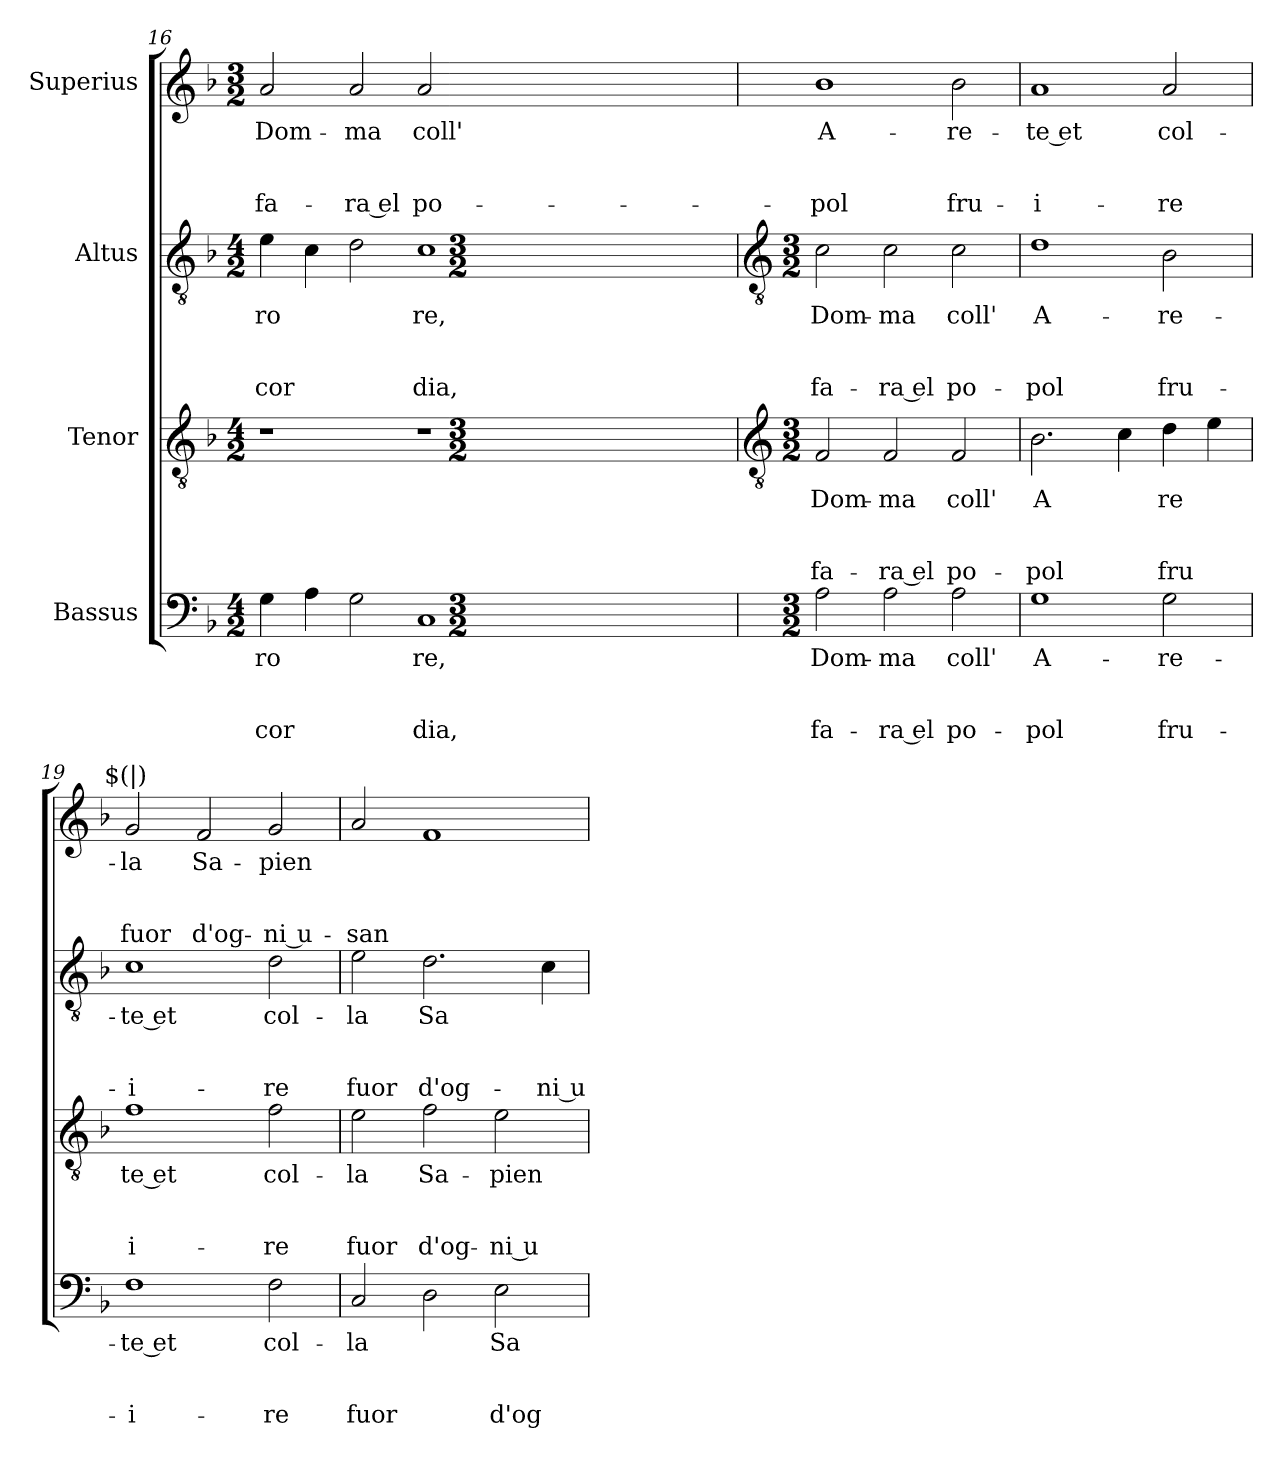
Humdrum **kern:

**kern	**text	**text	**text	**text	**kern	**text	**text	**text	**text	**kern	**text	**text	**text	**text	**kern	**text	**text	**text	**text
*part4	*part4	*part4	*part4	*part4	*part3	*part3	*part3	*part3	*part3	*part2	*part2	*part2	*part2	*part2	*part1	*part1	*part1	*part1	*part1
*staff4	*staff4	*staff4	*staff4	*staff4	*staff3	*staff3	*staff3	*staff3	*staff3	*staff2	*staff2	*staff2	*staff2	*staff2	*staff1	*staff1	*staff1	*staff1	*staff1
*I"Bassus	*	*	*	*	*I"Tenor	*	*	*	*	*I"Altus	*	*	*	*	*I"Superius	*	*	*	*
!!LO:LB:g=z
*clefF4	*	*	*	*	*clefGv2	*	*	*	*	*clefGv2	*	*	*	*	*clefG2	*	*	*	*
*k[b-]	*	*	*	*	*k[b-]	*	*	*	*	*k[b-]	*	*	*	*	*k[b-]	*	*	*	*
*F:	*	*	*	*	*F:	*	*	*	*	*F:	*	*	*	*	*F:	*	*	*	*
*M4/2	*	*	*	*	*M4/2	*	*	*	*	*M4/2	*	*	*	*	*M3/2	*	*	*	*
=16	=16	=16	=16	=16	=16	=16	=16	=16	=16	=16	=16	=16	=16	=16	=16	=16	=16	=16	=16
!	!LO:LY:b	!	!	!LO:LY:b	!	!	!	!	!	!	!LO:LY:b	!	!	!LO:LY:b	!	!LO:LY:b	!	!	!LO:LY:b
4G	ro	.	.	cor	1r	.	.	.	.	4e	ro	.	.	cor	2a	Dom-	.	.	-fa-
!	!LO:LY:b	!	!	!LO:LY:b	!	!	!	!	!	!	!LO:LY:b	!	!	!LO:LY:b	!	!	!	!	!
4A	-	.	.	-	.	.	.	.	.	4c	-	.	.	-	.	.	.	.	.
!	!	!	!	!	!	!	!	!	!	!	!	!	!	!	!	!LO:LY:b	!	!	!LO:LY:b
2G	.	.	.	.	.	.	.	.	.	2d	.	.	.	.	2a	-ma	.	.	ra el
!	!LO:LY:b	!	!	!LO:LY:b	!	!	!	!	!	!	!LO:LY:b	!	!	!LO:LY:b	!	!LO:LY:b	!	!	!LO:LY:b
1C	re,	.	.	dia,	1r	.	.	.	.	1c	re,	.	.	dia,	2a	coll'	.	.	po-
.	.	.	.	.	.	.	.	.	.	.	.	.	.	.	2ryy	.	.	.	.
*M3/2	*	*	*	*	*M3/2	*	*	*	*	*M3/2	*	*	*	*	*	*	*	*	*
!!LO:LB:g=z
=17	=17	=17	=17	=17	=17	=17	=17	=17	=17	=17	=17	=17	=17	=17	=17	=17	=17	=17	=17
*	*	*	*	*	*clefGv2	*	*	*	*	*clefGv2	*	*	*	*	*	*	*	*	*
*M3/2	*	*	*	*	*M3/2	*	*	*	*	*M3/2	*	*	*	*	*	*	*	*	*
!	!LO:LY:b	!	!	!LO:LY:b	!	!LO:LY:b	!	!	!LO:LY:b	!	!LO:LY:b	!	!	!LO:LY:b	!	!LO:LY:b	!	!	!LO:LY:b
2A	Dom-	.	.	-fa-	2F	Dom-	.	.	-fa-	2c	Dom-	.	.	-fa-	1b-	-A-	.	.	-pol
!	!LO:LY:b	!	!	!LO:LY:b	!	!LO:LY:b	!	!	!LO:LY:b	!	!LO:LY:b	!	!	!LO:LY:b	!	!	!	!	!
2A	-ma	.	.	ra el	2F	-ma	.	.	ra el	2c	-ma	.	.	ra el	.	.	.	.	.
!	!LO:LY:b	!	!	!LO:LY:b	!	!LO:LY:b	!	!	!LO:LY:b	!	!LO:LY:b	!	!	!LO:LY:b	!	!LO:LY:b	!	!	!LO:LY:b
2A	coll'	.	.	po-	2F	coll'	.	.	po-	2c	coll'	.	.	po-	2b-	re-	.	.	-fru-
=18	=18	=18	=18	=18	=18	=18	=18	=18	=18	=18	=18	=18	=18	=18	=18	=18	=18	=18	=18
!	!LO:LY:b	!	!	!LO:LY:b	!	!LO:LY:b	!	!	!LO:LY:b	!	!LO:LY:b	!	!	!LO:LY:b	!	!LO:LY:b	!	!	!LO:LY:b
1G	-A-	.	.	-pol	2.B-	-A	.	.	pol	1d	-A-	.	.	-pol	1a	-te et	.	.	i-
!	!	!	!	!	!	!LO:LY:b	!	!	!	!	!	!	!	!	!	!	!	!	!
.	.	.	.	.	4c	-	.	.	.	.	.	.	.	.	.	.	.	.	.
!	!LO:LY:b	!	!	!LO:LY:b	!	!LO:LY:b	!	!	!LO:LY:b	!	!LO:LY:b	!	!	!LO:LY:b	!	!LO:LY:b	!	!	!LO:LY:b
2G	re-	.	.	-fru-	4d	re	.	.	fru	2B-	re-	.	.	-fru-	2a	-col-	.	.	-re
!	!	!	!	!	!	!LO:LY:b	!	!	!LO:LY:b	!	!	!	!	!	!	!	!	!	!
.	.	.	.	.	4e	-	.	.	-	.	.	.	.	.	.	.	.	.	.
=19	=19	=19	=19	=19	=19	=19	=19	=19	=19	=19	=19	=19	=19	=19	=19	=19	=19	=19	=19
!	!	!	!	!	!	!	!	!	!	!	!	!	!	!	!LO:TX:a:cj:t=$(|)	!	!	!	!
!	!LO:LY:b	!	!	!LO:LY:b	!	!LO:LY:b	!	!	!LO:LY:b	!	!LO:LY:b	!	!	!LO:LY:b	!	!LO:LY:b	!	!	!LO:LY:b
1F	-te et	.	.	i-	1f	te et	.	.	i-	1c	-te et	.	.	i-	2g	la	.	.	fuor
!	!	!	!	!	!	!	!	!	!	!	!	!	!	!	!	!LO:LY:b	!	!	!LO:LY:b
.	.	.	.	.	.	.	.	.	.	.	.	.	.	.	2f	Sa-	.	.	-d'og-
!	!LO:LY:b	!	!	!LO:LY:b	!	!LO:LY:b	!	!	!LO:LY:b	!	!LO:LY:b	!	!	!LO:LY:b	!	!LO:LY:b	!	!	!LO:LY:b
2F	-col-	.	.	-re	2f	-col-	.	.	-re	2d	-col-	.	.	-re	2g	-pien	.	.	ni u-
=20	=20	=20	=20	=20	=20	=20	=20	=20	=20	=20	=20	=20	=20	=20	=20	=20	=20	=20	=20
!	!LO:LY:b	!	!	!LO:LY:b	!	!LO:LY:b	!	!	!LO:LY:b	!	!LO:LY:b	!	!	!LO:LY:b	!	!LO:LY:b	!	!	!LO:LY:b
2C	la	.	.	fuor	2e	la	.	.	fuor	2e	la	.	.	fuor	2a	--	.	.	san
!	!	!	!	!	!	!LO:LY:b	!	!	!LO:LY:b	!	!LO:LY:b	!	!	!LO:LY:b	!	!	!	!	!LO:LY:b
2D	.	.	.	.	2f	Sa-	.	.	-d'og-	2.d	Sa	.	.	d'og-	1f	.	.	.	-
!	!LO:LY:b	!	!	!LO:LY:b	!	!LO:LY:b	!	!	!LO:LY:b	!	!	!	!	!	!	!	!	!	!
2E	Sa-	.	.	-d'og-	2e	-pien	.	.	ni u-	.	.	.	.	.	.	.	.	.	.
!	!	!	!	!	!	!	!	!	!	!	!LO:LY:b	!	!	!LO:LY:b	!	!	!	!	!
.	.	.	.	.	.	.	.	.	.	4c	--	.	.	ni u-	.	.	.	.	.
=	=	=	=	=	=	=	=	=	=	=	=	=	=	=	=	=	=	=	=
*-	*-	*-	*-	*-	*-	*-	*-	*-	*-	*-	*-	*-	*-	*-	*-	*-	*-	*-	*-
